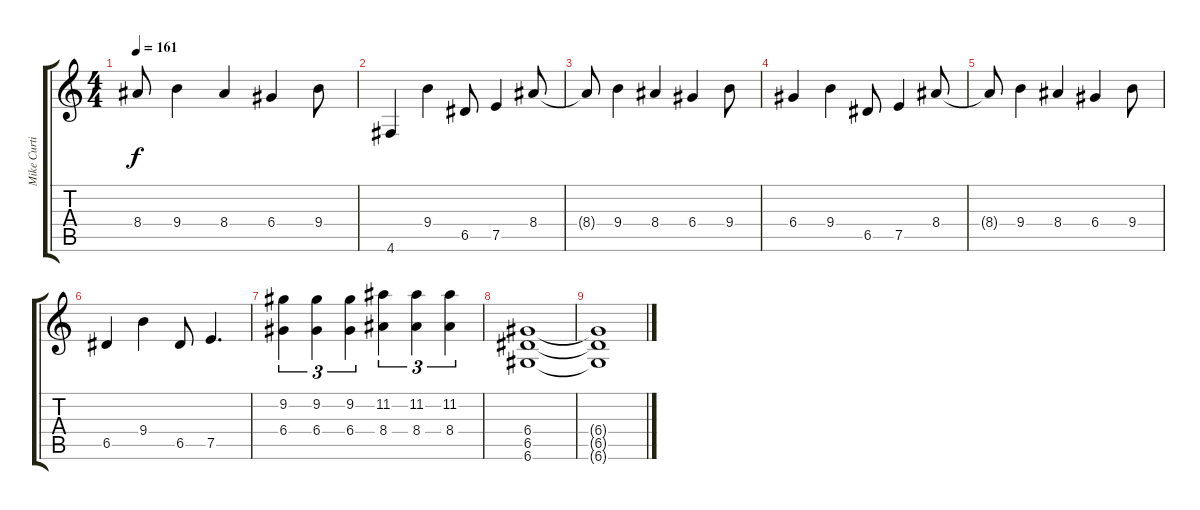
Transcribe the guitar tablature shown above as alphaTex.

\track ("Mike Curtis (Guitar)" "Mike Curti") {instrument distortionguitar}
\staff {score tabs}
\tuning (E4 B3 G3 D3 A2 D2) {hide}
\ts (4 4)
\tempo 161
\clef g2
\ks c
8.4{t}.8{dy f} 9.4.4 8.4.4 6.4.4 9.4.8 |
4.6.4 9.4.4 6.5.8 7.5.4 8.4.8 |
8.4{t}.8 9.4.4 8.4.4 6.4.4 9.4.8 |
6.4.4 9.4.4 6.5.8 7.5.4 8.4.8 |
8.4{t}.8 9.4.4 8.4.4 6.4.4 9.4.8 |
6.5.4 9.4.4 6.5.8 7.5.4{d} |
(9.2 6.4).4{tu (3 2)} (9.2 6.4).4{tu (3 2)} (9.2 6.4).4{tu (3 2)} (11.2 8.4).4{tu (3 2)} (11.2 8.4).4{tu (3 2)} (11.2 8.4).4{tu (3 2)} |
(6.4 6.5 6.6).1{volume 0} |
(6.4{t} 6.5{t} 6.6{t}).1
